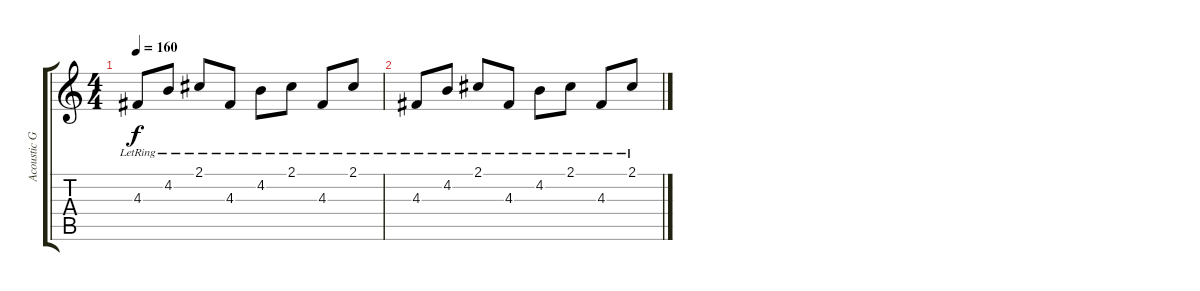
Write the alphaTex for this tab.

\track ("Acoustic Guitar 1" "Acoustic G") {instrument acousticguitarsteel}
\staff {score tabs}
\tuning (B3 G3 D3 A2 E2 B1) {hide}
\ts (4 4)
\tempo 160
\clef g2
\ks c
4.3{lr}.8{dy f} 4.2{lr}.8 2.1{lr}.8 4.3{lr}.8 4.2{lr}.8 2.1{lr}.8 4.3{lr}.8 2.1{lr}.8 |
4.3{lr}.8 4.2{lr}.8 2.1{lr}.8 4.3{lr}.8 4.2{lr}.8 2.1{lr}.8 4.3{lr}.8 2.1{lr}.8
